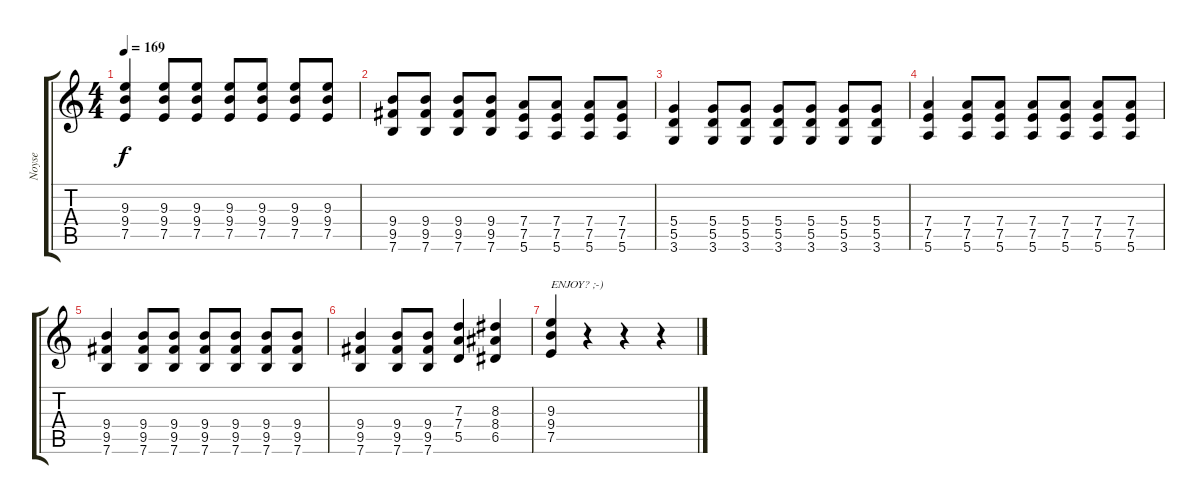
\track ("Noyse" "Noyse") {instrument distortionguitar}
\staff {score tabs}
\tuning (E4 B3 G3 D3 A2 E2) {hide}
\ts (4 4)
\tempo 169
\clef g2
\ks c
(9.3 9.4 7.5).4{dy f} (9.3 9.4 7.5).8 (9.3 9.4 7.5).8 (9.3 9.4 7.5).8 (9.3 9.4 7.5).8 (9.3 9.4 7.5).8 (9.3 9.4 7.5).8 |
(9.4 9.5 7.6).8 (9.4 9.5 7.6).8 (9.4 9.5 7.6).8 (9.4 9.5 7.6).8 (7.4 7.5 5.6).8 (7.4 7.5 5.6).8 (7.4 7.5 5.6).8 (7.4 7.5 5.6).8 |
(5.4 5.5 3.6).4 (5.4 5.5 3.6).8 (5.4 5.5 3.6).8 (5.4 5.5 3.6).8 (5.4 5.5 3.6).8 (5.4 5.5 3.6).8 (5.4 5.5 3.6).8 |
(7.4 7.5 5.6).4 (7.4 7.5 5.6).8 (7.4 7.5 5.6).8 (7.4 7.5 5.6).8 (7.4 7.5 5.6).8 (7.4 7.5 5.6).8 (7.4 7.5 5.6).8 |
(9.4 9.5 7.6).4 (9.4 9.5 7.6).8 (9.4 9.5 7.6).8 (9.4 9.5 7.6).8 (9.4 9.5 7.6).8 (9.4 9.5 7.6).8 (9.4 9.5 7.6).8 |
(9.4 9.5 7.6).4 (9.4 9.5 7.6).8 (9.4 9.5 7.6).8 (7.3 7.4 5.5).4 (8.3 8.4 6.5).4 |
(9.3 9.4 7.5).4{txt "ENJOY? ;-)"} r.4 r.4 r.4
